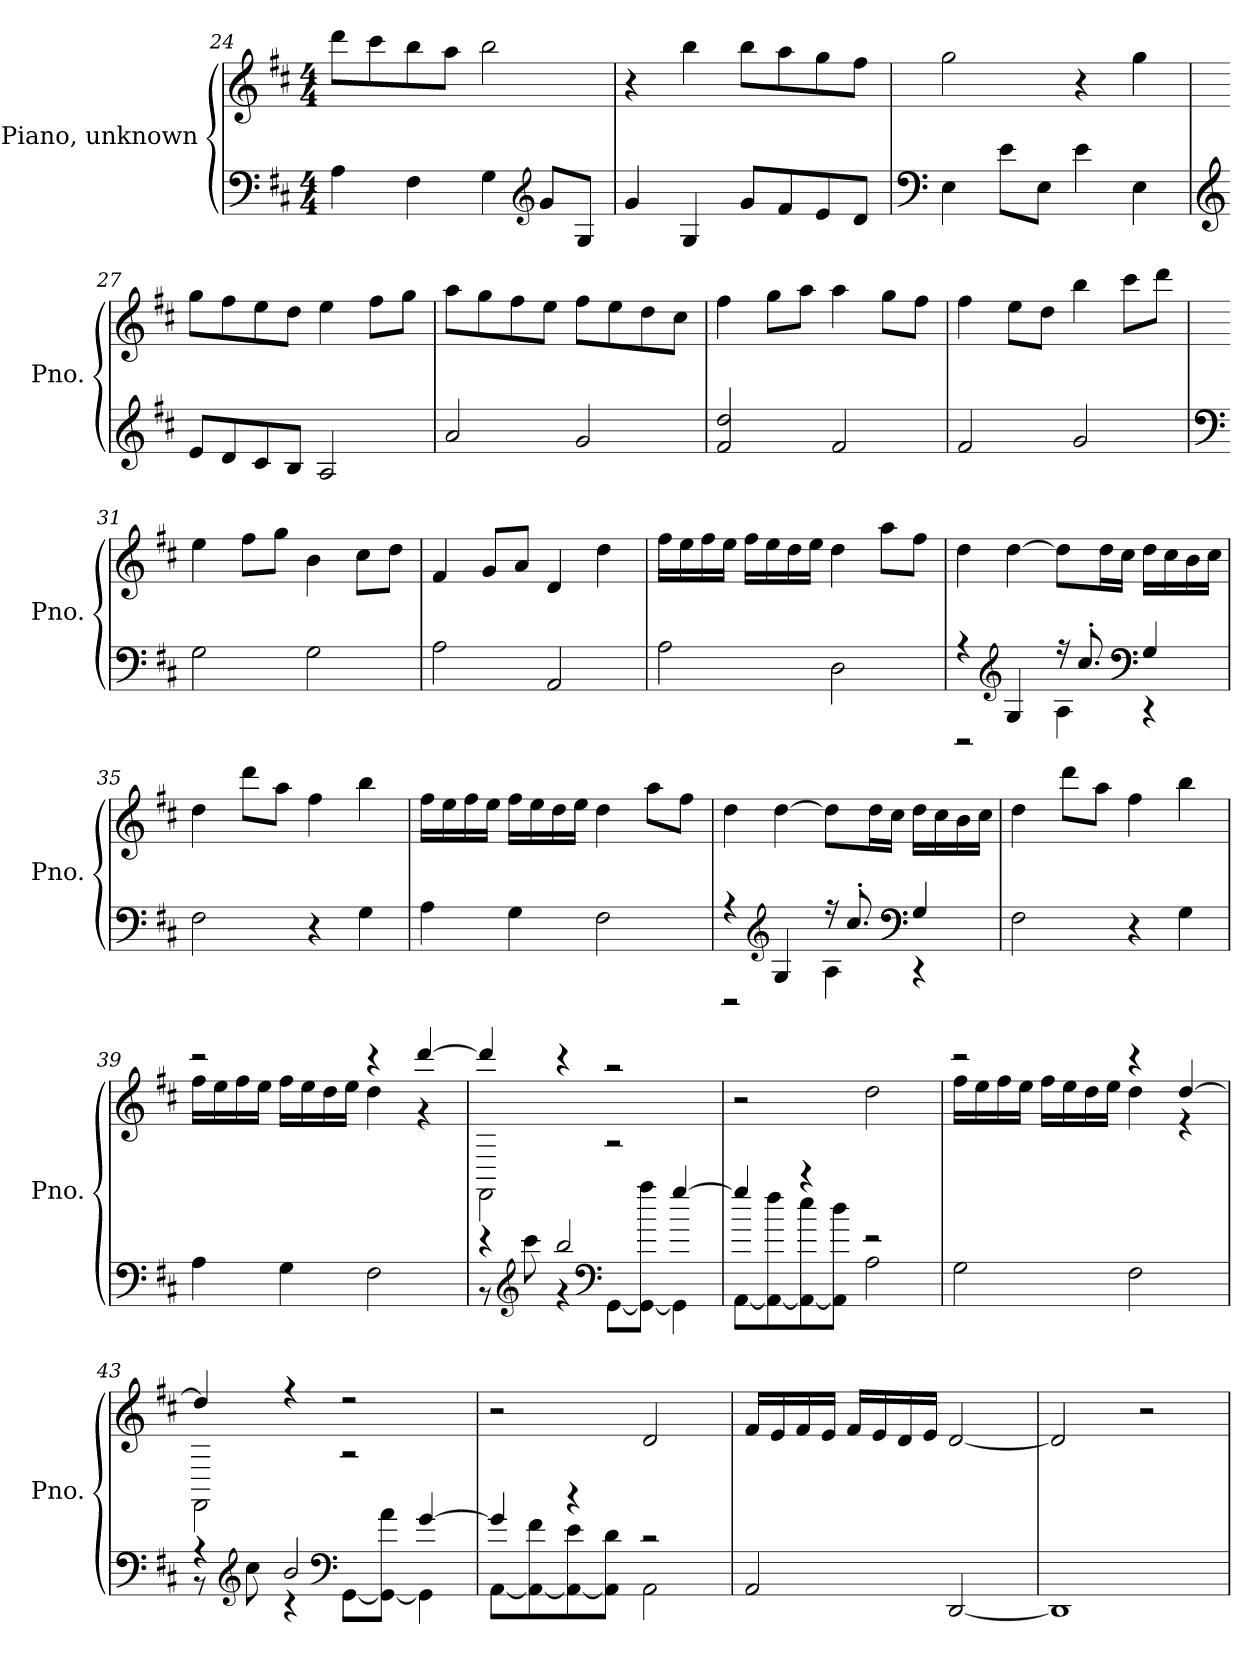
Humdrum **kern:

**kern	**kern
*part1	*part1
*staff2	*staff1
*I"Piano, unknown	*
*I'Pno.	*
*clefF4	*clefG2
*k[f#c#]	*k[f#c#]
*M4/4	*M4/4
=24	=24
4A\	8ddd\L
.	8ccc#\
4F#\	8bb\
.	8aa\J
4G\	2bb\
*clefG2	*
8g/L	.
8G/J	.
=25	=25
4g/	4r
4G/	4bb\
8g/L	8bb\L
8f#/	8aa\
8e/	8gg\
8d/J	8ff#\J
!!LO:LB:g=z
=26	=26
*clefF4	*
4E\	2gg\
8e\L	.
8E\J	.
4e\	4r
4E\	4gg\
=27	=27
*clefG2	*
8e/L	8gg\L
8d/	8ff#\
8c#/	8ee\
8B/J	8dd\J
2A/	4ee\
.	8ff#\L
.	8gg\J
=28	=28
2a/	8aa\L
.	8gg\
.	8ff#\
.	8ee\J
2g/	8ff#\L
.	8ee\
.	8dd\
.	8cc#\J
=29	=29
2f#/ 2dd/	4ff#\
.	8gg\L
.	8aa\J
2f#/	4aa\
.	8gg\L
.	8ff#\J
=30	=30
2f#/	4ff#\
.	8ee\L
.	8dd\J
2g/	4bb\
.	8ccc#\L
.	8ddd\J
!!LO:PB:g=z
=31	=31
*clefF4	*
2G\	4ee\
.	8ff#\L
.	8gg\J
2G\	4b\
.	8cc#\L
.	8dd\J
=32	=32
2A\	4f#/
.	8g/L
.	8a/J
2AA/	4d/
.	4dd\
=33	=33
2A\	16ff#\LL
.	16ee\
.	16ff#\
.	16ee\JJ
.	16ff#\LL
.	16ee\
.	16dd\
.	16ee\JJ
2D\	4dd\
.	8aa\L
.	8ff#\J
=34	=34
*^	*
4r	2r	4dd\
*clefG2	*	*
4G/	.	[4dd\
16r	4A\	8dd\L]
8.cc#'/	.	.
.	.	16dd\L
.	.	16cc#\JJ
*clefF4	*	*
4G/	4r	16dd\LL
.	.	16cc#\
.	.	16b\
.	.	16cc#\JJ
*v	*v	*
=35	=35
2F#\	4dd\
.	8ddd\L
.	8aa\J
4r	4ff#\
4G\	4bb\
!!LO:LB:g=z
=36	=36
4A\	16ff#\LL
.	16ee\
.	16ff#\
.	16ee\JJ
4G\	16ff#\LL
.	16ee\
.	16dd\
.	16ee\JJ
2F#\	4dd\
.	8aa\L
.	8ff#\J
=37	=37
*^	*
4r	2r	4dd\
*clefG2	*	*
4G/	.	[4dd\
16r	4A\	8dd\L]
8.cc#'/	.	.
.	.	16dd\L
.	.	16cc#\JJ
*clefF4	*	*
4G/	4r	16dd\LL
.	.	16cc#\
.	.	16b\
.	.	16cc#\JJ
*v	*v	*
=38	=38
2F#\	4dd\
.	8ddd\L
.	8aa\J
4r	4ff#\
4G\	4bb\
=39	=39
*	*^
4A\	2r	16ff#\LL
.	.	16ee\
.	.	16ff#\
.	.	16ee\JJ
4G\	.	16ff#\LL
.	.	16ee\
.	.	16dd\
.	.	16ee\JJ
2F#\	4r	4dd\
.	[4ddd/	4r
!!LO:LB:g=z	!!
=40	=40	=40
*^	*	*
4r	8r	4ddd/]	2FF#\
*clefG2	*	*	*
.	8ccc#\	.	.
2bb/	4r	4r	.
*clefF4	*	*	*
.	[8GG\L	2r	2r
.	8GG\_ 8aa\J	.	.
[4gg/	4GG\]	.	.
*	*	*v	*v
=41	=41	=41
4gg/]	[8AA\L	2r
.	8AA\_ 8ff#\	.
4r	8AA\_ 8ee\	.
.	8AA\] 8dd\J	.
2r	2A\	2dd\
*v	*v	*
=42	=42
*	*^
2G\	2r	16ff#\LL
.	.	16ee\
.	.	16ff#\
.	.	16ee\JJ
.	.	16ff#\LL
.	.	16ee\
.	.	16dd\
.	.	16ee\JJ
2F#\	4r	4dd\
.	[4dd/	4r
=43	=43	=43
*^	*	*
4r	8r	4dd/]	2FF#\
*clefG2	*	*	*
.	8cc#\	.	.
2b/	4r	4r	.
*clefF4	*	*	*
.	[8GG\L	2r	2r
.	8GG\_ 8a\J	.	.
[4g/	4GG\]	.	.
*	*	*v	*v
!!LO:LB:g=z
=44	=44	=44
4g/]	[8AA\L	2r
.	8AA\_ 8f#\	.
4r	8AA\_ 8e\	.
.	8AA\] 8d\J	.
2r	2AA\	2d/
*v	*v	*
=45	=45
2AA/	16f#/LL
.	16e/
.	16f#/
.	16e/JJ
.	16f#/LL
.	16e/
.	16d/
.	16e/JJ
[2DD/	[2d/
=46	=46
1DD]	2d/]
.	2r
=	=
*-	*-
